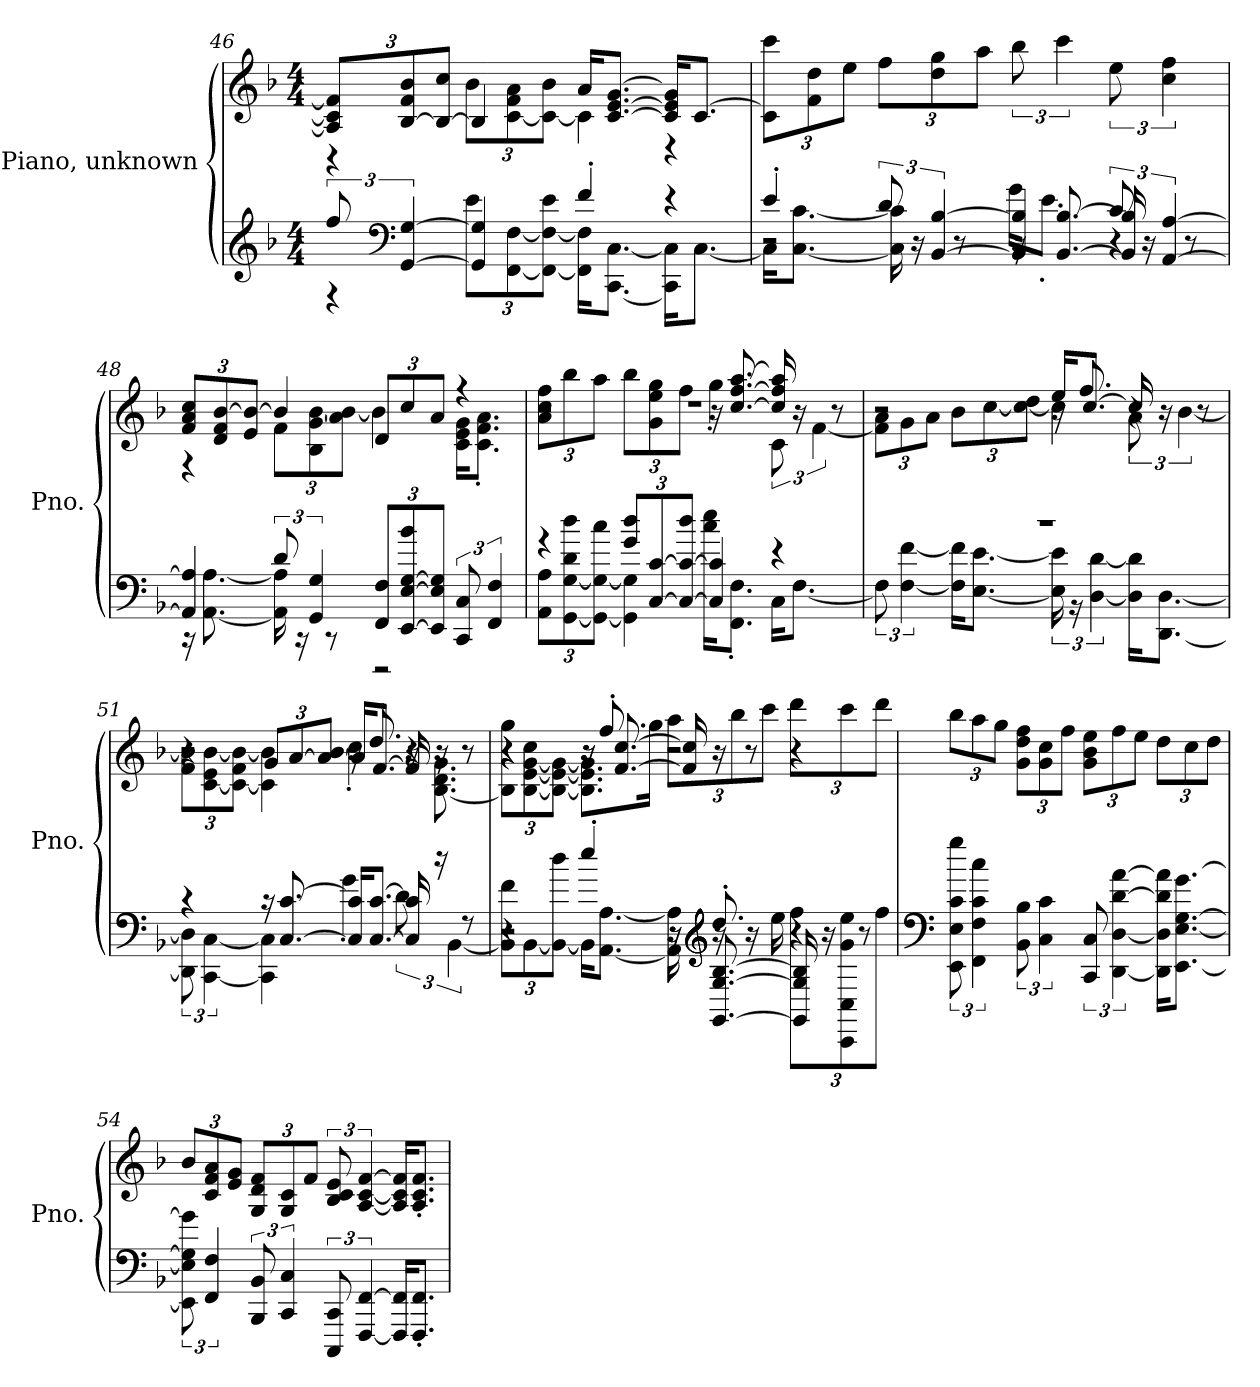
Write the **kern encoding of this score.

**kern	**kern
*part1	*part1
*staff2	*staff1
*I"Piano, unknown	*
*I'Pno.	*
!!LO:LB:g=z
*clefG2	*clefG2
*k[b-]	*k[b-]
*M4/4	*M4/4
=46	=46
*^	*
*	*	*Xbrackettup
*	*	*^
12ff/	4r	12A/] 12c/] 12f/]L	4r
*clefF4	*	*	*
[6GG/ [6G/	.	[12B-/ 12f/ 12b-/	.
.	.	12B-/_ 12cc/J	.
*	*Xbrackettup	*	*
4GG/] 4G/]	12e\L	4B-/]	12b-\L
.	[12FF\ [12F\	.	[12c\ 12f\ 12a\
.	12FF\_ 12F\_ 12e\J	.	12c\_ 12b-\J
4f'/	16FF\] 16F\]KL	16a/KL	4c\]
.	[8.CC\ [8.C\J	[8.c/ [8.e/ [8.g/J	.
4r	16CC\] 16C\]KL	16c/] 16e/] 16g/]KL	4r
.	[8.C\J	[8.c/J	.
*	*	*v	*v
=47	=47	=47
*	*^	*
4e'/	16C\KL]	2r	12c\] 12ccc\L
.	[8.C\ [8.c\J	.	.
.	.	.	12f\ 12dd\
.	.	.	12ee\J
*brackettup	*	*	*
12d/	16C\] 16c\]	.	12ff\L
.	16r	.	.
[6BB-/ [6B-/	.	.	12dd\ 12gg\
.	8r	.	.
.	.	.	12aa\J
*	*	*	*brackettup
4BB-/] 4B-/]	16g\KL	16r	12bb-\
.	8.e'\J	[8.BB-/ [8.B-/	.
.	.	.	6ccc\
12c/	4r	16BB-/] 16B-/]	12ee\
.	.	16r	.
[6AA/ [6A/	.	.	6cc\ 6ff\
.	.	8r	.
*	*v	*v	*
!!LO:LB:g=z
=48	=48	=48
*	*	*Xbrackettup
*	*	*^
4AA/] 4A/]	16r	12f/ 12a/ 12cc/L	4r
.	[8.AA\ [8.A\	.	.
.	.	12d/ 12f/ [12b-/	.
.	.	12e/ 12b-/_J	.
12d/	16AA\] 16A\]	4b-/]	12f\L
.	16r	.	.
6GG/ 6G/	.	.	12B-\ 12g\ [12b-\
.	8r	.	.
.	.	.	12a\ 12b-\_J
*Xbrackettup	*	*	*
12FF/ 12F/L	2r	12d/L	4b-\]
[12EE/ [12E/ [12G/ 12b-/	.	12cc/	.
12EE/] 12E/] 12G/]J	.	12a/J	.
*brackettup	*	*	*
12CC/ 12C/	.	4r	16c\ 16e\ 16g\KL
.	.	.	8.c\' 8.f\' 8.a\'J
6FF/ 6F/	.	.	.
*	*	*v	*v
=49	=49	=49
*	*Xbrackettup	*
*	*	*^
*	*	*	*^
4r	12AA\ 12A\L	1r	12a\ 12cc\ 12ff\L	2r
.	[12GG\ [12G\ 12d\ 12dd\	.	12bb-\	.
.	12GG\_ 12G\_ 12cc\J	.	12aa\J	.
12g/ 12dd/L	4GG\] 4G\]	.	12bb-\L	.
[12C/ [12c/	.	.	12g\ 12ee\ 12gg\	.
12C/_ 12c/_ 12dd/J	.	.	12ff\J	.
4C/] 4c/]	16cc\ 16ee\KL	.	4gg'\	16r
.	8.FF\' 8.F\'J	.	.	[8.cc/ [8.ff/ [8.aa/
*	*	*	*brackettup	*
4r	16C\KL	.	12c\	16cc/] 16ff/] 16aa/]
.	[8.F\J	.	.	16r
.	.	.	[6f\	.
.	.	.	.	8r
!!LO:LB:g=z	!!	!!
=50	=50	=50	=50	=50
*	*brackettup	*	*Xbrackettup	*
1r	12F\]	2r	12f\] 12a\L	2r
.	[6F\ [6f\	.	12g\	.
.	.	.	12a\J	.
.	16F\] 16f\]KL	.	12b-\L	.
.	[8.E\ [8.e\J	.	.	.
.	.	.	[12cc\	.
.	.	.	12cc\_ 12dd\J	.
.	24E\] 24e\]	16r	4cc\]	16ee/KL
.	24r	.	.	.
.	.	8.ff'/	.	[8.cc/J
.	[6D\ [6d\	.	.	.
*	*	*	*brackettup	*
.	16D\] 16d\]KL	4r	12a\	16cc/]
.	[8.DD\ [8.D\J	.	.	16r
.	.	.	[6b-\	.
.	.	.	.	8r
=51	=51	=51	=51	=51
*	*	*	*Xbrackettup	*
4r	12DD\] 12D\]	2r	12f\ 12b-\]L	4r
.	[6CC\ [6C\	.	[12c\ 12e\ [12b-\	.
.	.	.	12c\_ 12f\ 12b-\_J	.
16r	4CC\] 4C\]	.	4c\] 4b-\]	12g/L
[8.C/ [8.c/	.	.	.	.
.	.	.	.	[12a/
.	.	.	.	12a/_ 12b-/J
16C/] 16c/]KL	4g'\	16r	4cc'\	16a/KL]
[8.C/ [8.c/J	.	8.dd'/	.	[8.f/J
16C/] 16c/]	12d\	4r	16r	16f/]
16r	.	.	[8.B-\ 8.d\ 8.g\	16r
.	[6BB-\	.	.	.
8r	.	.	.	8r
!!LO:PB:g=z	!!	!!
=52	=52	=52	=52	=52
*	*Xbrackettup	*	*	*
*	*^	*	*	*
4r	12BB-\] 12f\L	2r	4r	12B-\] 12gg\L	4r
.	[12BB-\	.	.	[12B-\ [12e\ [12g\ 12cc\	.
.	12BB-\_ 12dd\J	.	.	12B-\_ 12e\_ 12g\_J	.
4ee'/	16BB-\KL]	.	16r	8.B-\] 8.e\] 8.g\]L	16r
.	[8.AA\ [8.A\J	.	8.ff'/	.	[8.f/ [8.cc/
.	.	.	.	16gg\Jk	.
16r	16AA\] 16A\]	16r	2r	12aa\L	16f/] 16cc/]
*clefG2	*	*	*	*	*
8.dd'/	16r	[8.GG/ [8.G/ [8.B-/	.	.	16r
.	.	.	.	12bb-\	.
.	16r	.	.	.	8r
.	.	.	.	12ccc\J	.
.	16ee\	.	.	.	.
4r	12ff\L	16GG/] 16G/] 16B-/]	.	12ddd\L	4r
.	.	16r	.	.	.
.	12CC\ 12C\ 12g\ 12ee\	.	.	12ccc\	.
.	.	8r	.	.	.
.	12ff\J	.	.	12ddd\J	.
*v	*v	*v	*	*	*
*	*v	*v	*v
=53	=53
*clefF4	*
*brackettup	*
12EE\ 12E\ 12c\ 12gg\	12bb-\L
6FF\ 6F\ 6c\ 6cc\	12aa\
.	12gg\J
12BB-\ 12B-\	12g\ 12dd\ 12ff\L
6C\ 6c\	12g\ 12cc\
.	12ff\J
12CC/ 12C/	12g\ 12b-\ 12ee\L
[6DD\ [6D\ [6d\ [6a\	12ff\
.	12ee\J
16DD\] 16D\] 16d\] 16a\]KL	12dd\L
[8.EE\ [8.E\ [8.G\ [8.g\J	.
.	12cc\
.	12dd\J
!!LO:LB:g=z
=54	=54
12EE\] 12E\] 12G\] 12g\]	12b-/L
6FF/ 6F/	12c/ 12f/ 12a/
.	12e/ 12g/J
12BBB-/ 12BB-/	12G/ 12d/ 12f/L
6CC/ 6C/	12G/ 12c/
.	12f/J
*	*brackettup
12CCC/ 12CC/	12B-/ 12c/ 12e/
[6FFF/ [6FF/	[6A/ [6c/ [6f/
16FFF/] 16FF/]KL	16A/] 16c/] 16f/]KL
8.FFF/' 8.FF/'J	8.A/' 8.c/' 8.f/'J
=	=
*-	*-
